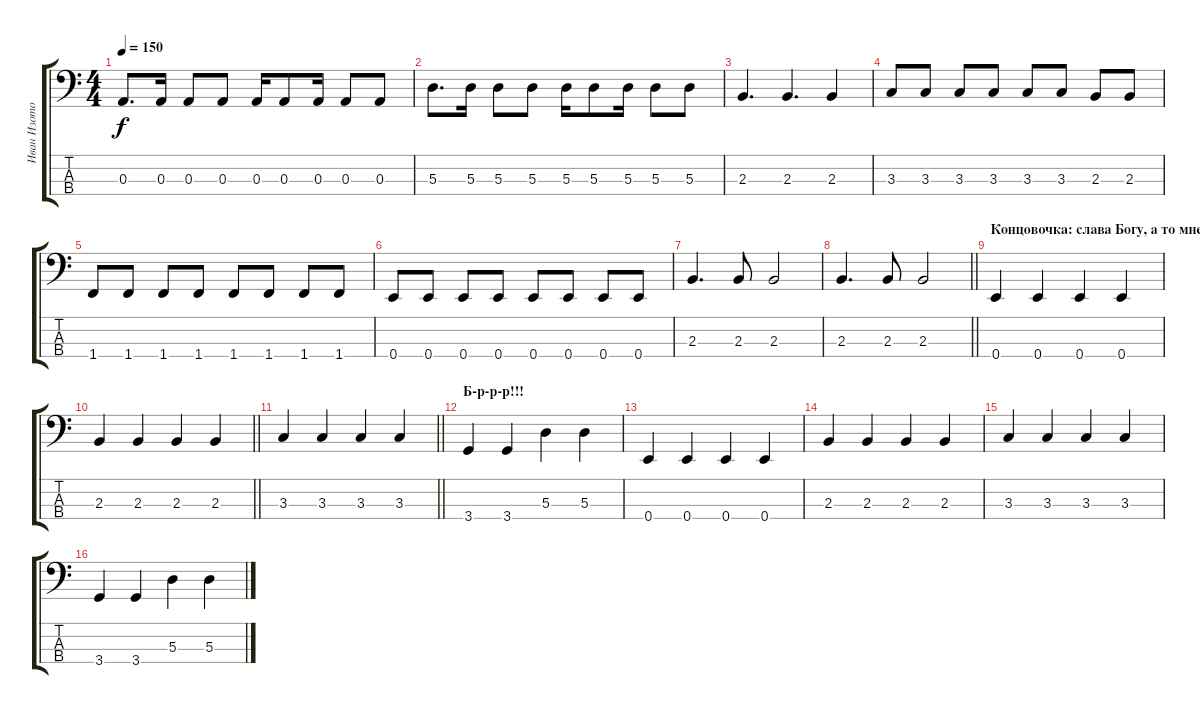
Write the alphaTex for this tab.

\track ("Иван Изотов" "Иван Изото") {instrument electricbasspick}
\staff {score tabs}
\tuning (G2 D2 A1 E1) {hide}
\ts (4 4)
\tempo 150
\clef f4
\ks c
0.3.8{d dy f} 0.3.16 0.3.8 0.3.8 0.3.16 0.3.8 0.3.16 0.3.8 0.3.8 |
5.3.8{d} 5.3.16 5.3.8 5.3.8 5.3.16 5.3.8 5.3.16 5.3.8 5.3.8 |
2.3.4{d} 2.3.4{d} 2.3.4 |
3.3.8 3.3.8 3.3.8 3.3.8 3.3.8 3.3.8 2.3.8 2.3.8 |
1.4.8 1.4.8 1.4.8 1.4.8 1.4.8 1.4.8 1.4.8 1.4.8 |
0.4.8 0.4.8 0.4.8 0.4.8 0.4.8 0.4.8 0.4.8 0.4.8 |
2.3.4{d} 2.3.8 2.3.2 |
\barLineRight lightlight
2.3.4{d} 2.3.8 2.3.2 |
\section ("" "Концовочка: слава Богу, а то мне страшно стало")
0.4.4 0.4.4 0.4.4 0.4.4 |
\barLineRight lightlight
2.3.4 2.3.4 2.3.4 2.3.4 |
\section ("" "")
\barLineRight lightlight
3.3.4 3.3.4 3.3.4 3.3.4 |
\section ("" "Б-р-р-р!!!")
3.4.4 3.4.4 5.3.4 5.3.4 |
0.4.4 0.4.4 0.4.4 0.4.4 |
2.3.4 2.3.4 2.3.4 2.3.4 |
3.3.4 3.3.4 3.3.4 3.3.4 |
3.4.4 3.4.4 5.3.4 5.3.4
